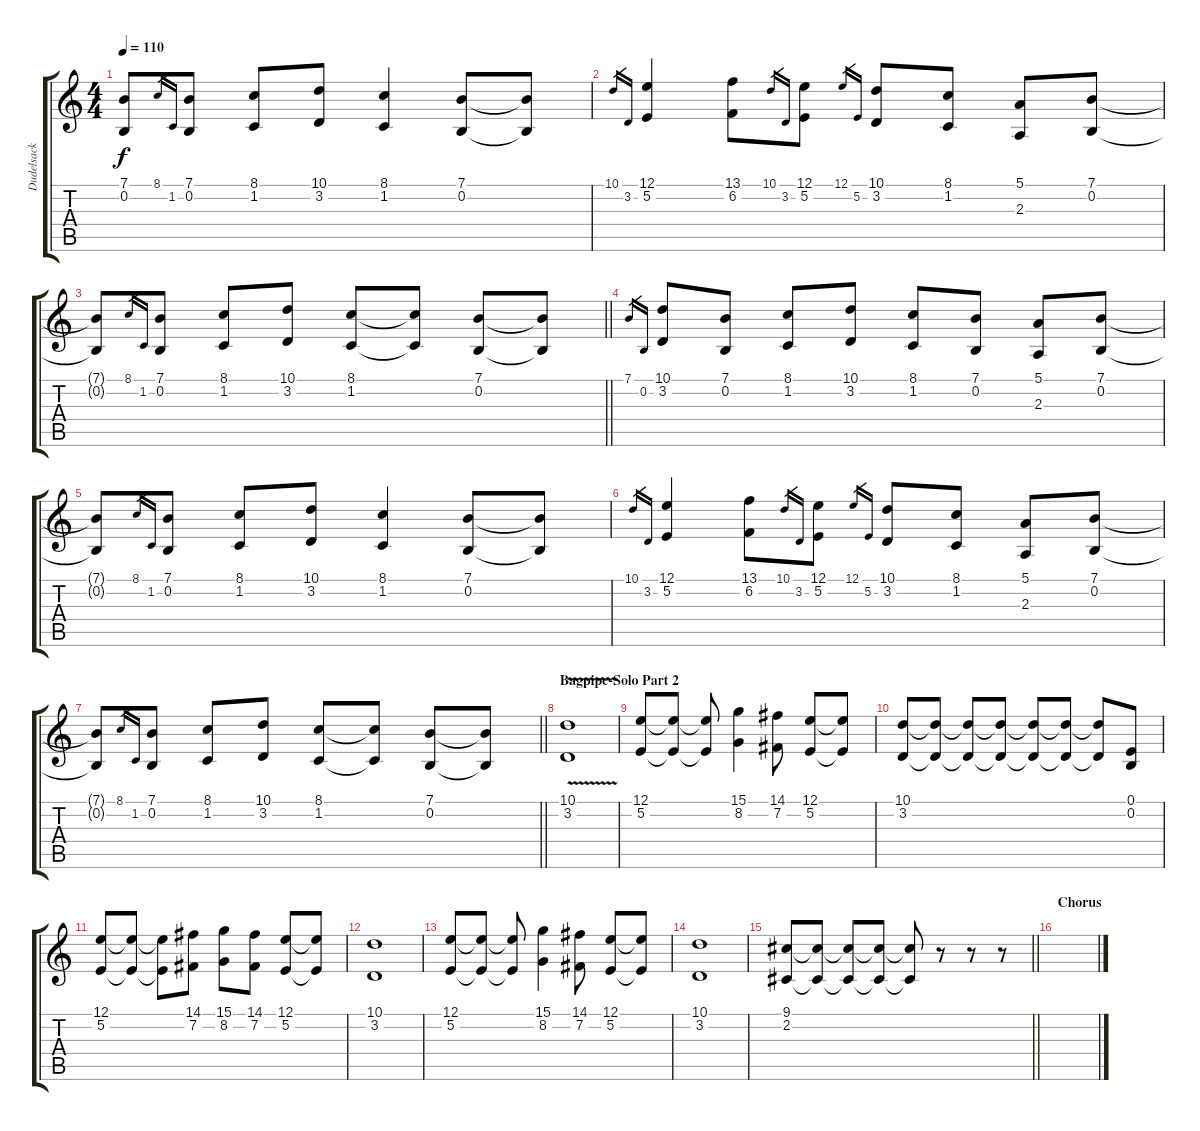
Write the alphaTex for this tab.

\track ("Dudelsack" "Dudelsack") {instrument bagpipe}
\staff {score tabs}
\tuning (E4 B3 G3 D3 A2 D2) {hide}
\ts (4 4)
\tempo 110
\clef g2
\ks c
(7.1{t} 0.2{t}).8{dy f} 8.1.16{gr} 1.2.16{gr} (7.1 0.2).8 (8.1 1.2).8 (10.1 3.2).8 (8.1 1.2).4 (7.1 0.2).8 (7.1{t} 0.2{t}).8 |
10.1.16{gr} 3.2.16{gr} (12.1 5.2).4 (13.1 6.2).8 10.1.16{gr} 3.2.16{gr} (12.1 5.2).8 12.1.16{gr} 5.2.16{gr} (10.1 3.2).8 (8.1 1.2).8 (5.1 2.3).8 (7.1 0.2).8 |
\barLineRight lightlight
(7.1{t} 0.2{t}).8 8.1.16{gr} 1.2.16{gr} (7.1 0.2).8 (8.1 1.2).8 (10.1 3.2).8 (8.1 1.2).8 (8.1{t} 1.2{t}).8 (7.1 0.2).8 (7.1{t} 0.2{t}).8 |
7.1.16{gr} 0.2.16{gr} (10.1 3.2).8 (7.1 0.2).8 (8.1 1.2).8 (10.1 3.2).8 (8.1 1.2).8 (7.1 0.2).8 (5.1 2.3).8 (7.1 0.2).8 |
(7.1{t} 0.2{t}).8 8.1.16{gr} 1.2.16{gr} (7.1 0.2).8 (8.1 1.2).8 (10.1 3.2).8 (8.1 1.2).4 (7.1 0.2).8 (7.1{t} 0.2{t}).8 |
10.1.16{gr} 3.2.16{gr} (12.1 5.2).4 (13.1 6.2).8 10.1.16{gr} 3.2.16{gr} (12.1 5.2).8 12.1.16{gr} 5.2.16{gr} (10.1 3.2).8 (8.1 1.2).8 (5.1 2.3).8 (7.1 0.2).8 |
\barLineRight lightlight
(7.1{t} 0.2{t}).8 8.1.16{gr} 1.2.16{gr} (7.1 0.2).8 (8.1 1.2).8 (10.1 3.2).8 (8.1 1.2).8 (8.1{t} 1.2{t}).8 (7.1 0.2).8 (7.1{t} 0.2{t}).8 |
\section ("" "Bagpipe-Solo Part 2")
(10.1{v} 3.2{v}).1 |
(12.1 5.2).8 (12.1{t} 5.2{t}).8 (12.1{t} 5.2{t}).8 (15.1 8.2).4 (14.1 7.2).8 (12.1 5.2).8 (12.1{t} 5.2{t}).8 |
(10.1 3.2).8 (10.1{t} 3.2{t}).8 (10.1{t} 3.2{t}).8 (10.1{t} 3.2{t}).8 (10.1{t} 3.2{t}).8 (10.1{t} 3.2{t}).8 (10.1{t} 3.2{t}).8 (0.1 0.2).8 |
(12.1 5.2).8 (12.1{t} 5.2{t}).8 (12.1{t} 5.2{t}).8 (14.1 7.2).8 (15.1 8.2).8 (14.1 7.2).8 (12.1 5.2).8 (12.1{t} 5.2{t}).8 |
(10.1 3.2).1 |
(12.1 5.2).8 (12.1{t} 5.2{t}).8 (12.1{t} 5.2{t}).8 (15.1 8.2).4 (14.1 7.2).8 (12.1 5.2).8 (12.1{t} 5.2{t}).8 |
(10.1 3.2).1 |
\barLineRight lightlight
(9.1 2.2).8 (9.1{t} 2.2{t}).8 (9.1{t} 2.2{t}).8 (9.1{t} 2.2{t}).8 (9.1{t} 2.2{t}).8 r.8 r.8 r.8 |
\section ("" "Chorus")
